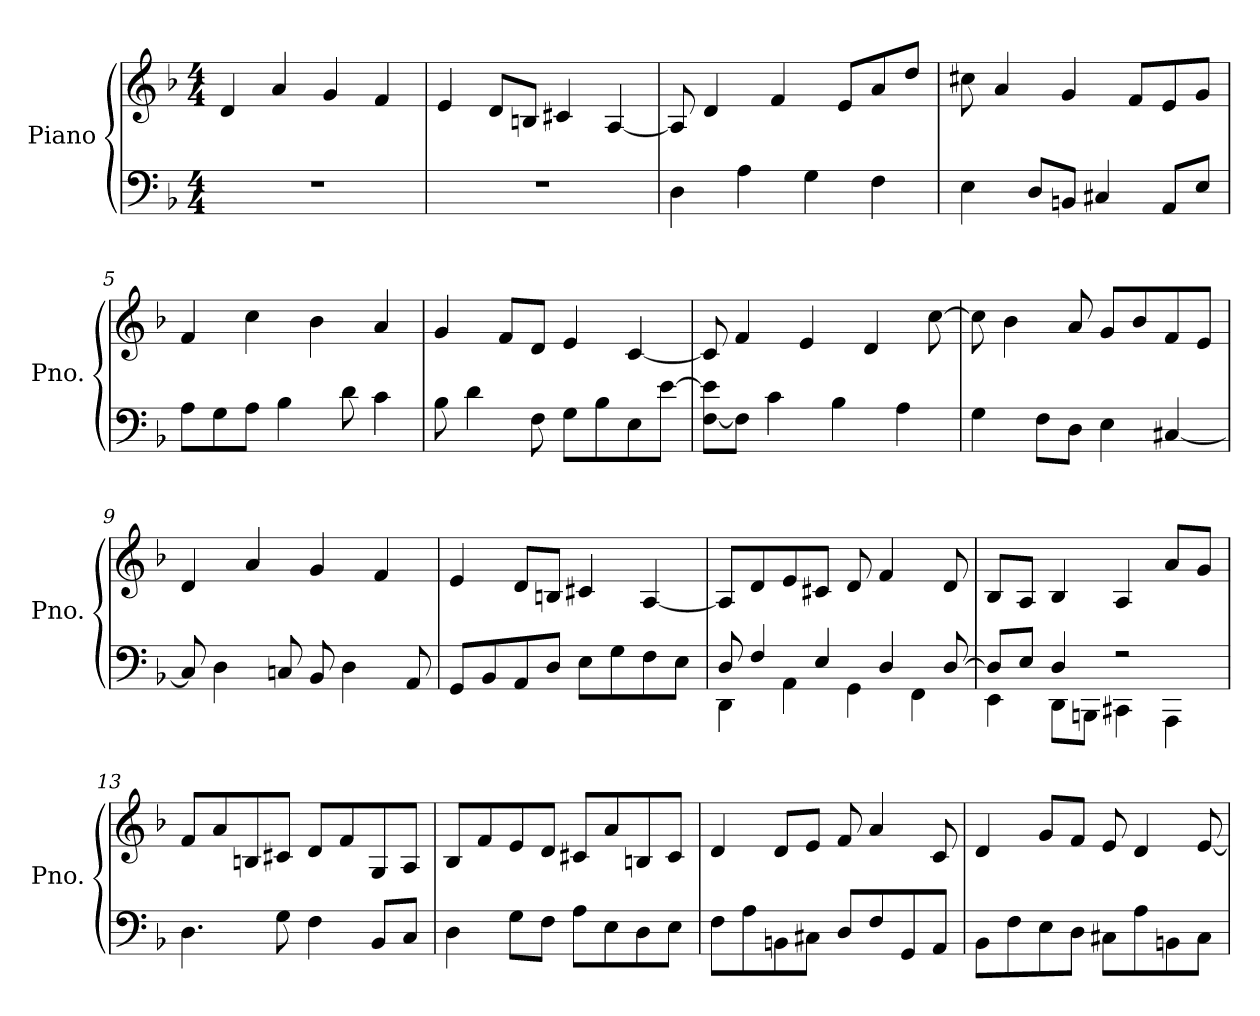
**kern	**kern
*part1	*part1
*staff2	*staff1
*I"Piano	*
*I'Pno.	*
*clefF4	*clefG2
*k[b-]	*k[b-]
*M4/4	*M4/4
*MM30	*MM30
=1	=1
1r	4d/
.	4a/
.	4g/
.	4f/
=2	=2
1r	4e/
.	8d/L
.	8Bn/J
.	4c#X/
.	[4A/
=3	=3
4D\	8A/]
.	4d/
4A\	.
.	4f/
4G\	.
.	8e/L
4F\	8a/
.	8dd/J
=4	=4
4E\	8cc#X\
.	4a/
8D/L	.
8BBn/J	4g/
4C#X/	.
.	8f/L
8AA/L	8e/
8E/J	8g/J
=5	=5
8A\L	4f/
8G\	.
8A\J	4cc\
4B-\	.
.	4b-\
8d\	.
4c\	4a/
=6	=6
8B-\	4g/
4d\	.
.	8f/L
8F\	8d/J
8G\L	4e/
8B-\	.
8E\	[4c/
[8e\J	.
=7	=7
[8F\ 8e\]L	8c/]
8F\J]	4f/
4c\	.
.	4e/
4B-\	.
.	4d/
4A\	.
.	[8cc\
!!LO:LB:g=z
=8	=8
4G\	8cc\]
.	4b-\
8F\L	.
8D\J	8a/
4E\	8g/L
.	8b-/
[4C#X/	8f/
.	8e/J
=9	=9
8C#/]	4d/
4D\	.
.	4a/
8Cn/	.
8BB-/	4g/
4D\	.
.	4f/
8AA/	.
=10	=10
8GG/L	4e/
8BB-/	.
8AA/	8d/L
8D/J	8Bn/J
8E\L	4c#X/
8G\	.
8F\	[4A/
8E\J	.
=11	=11
*^	*
8D/	4DD\	8A/L]
4F/	.	8d/
.	4AA\	8e/
4E/	.	8c#X/J
.	4GG\	8d/
4D/	.	4f/
.	4FF\	.
[8D/	.	8d/
=12	=12	=12
8D/L]	4EE\	8B-/L
8E/J	.	8A/J
4D/	8DD\L	4B-/
.	8BBBn\J	.
2r	4CC#X\	4A/
.	4AAA\	8a/L
.	.	8g/J
*v	*v	*
!!LO:LB:g=z
=13	=13
4.D\	8f/L
.	8a/
.	8Bn/
8G\	8c#X/J
4F\	8d/L
.	8f/
8BB-/L	8G/
8C/J	8A/J
=14	=14
4D\	8B-/L
.	8f/
8G\L	8e/
8F\J	8d/J
8A\L	8c#X/L
8E\	8a/
8D\	8Bn/
8E\J	8c#/J
=15	=15
8F\L	4d/
8A\	.
8BBn\	8d/L
8C#X\J	8e/J
8D/L	8f/
8F/	4a/
8GG/	.
8AA/J	8c/
=16	=16
8BB-\L	4d/
8F\	.
8E\	8g/L
8D\J	8f/J
8C#X\L	8e/
8A\	4d/
8BBn\	.
8C#\J	[8e/
=	=
*-	*-
